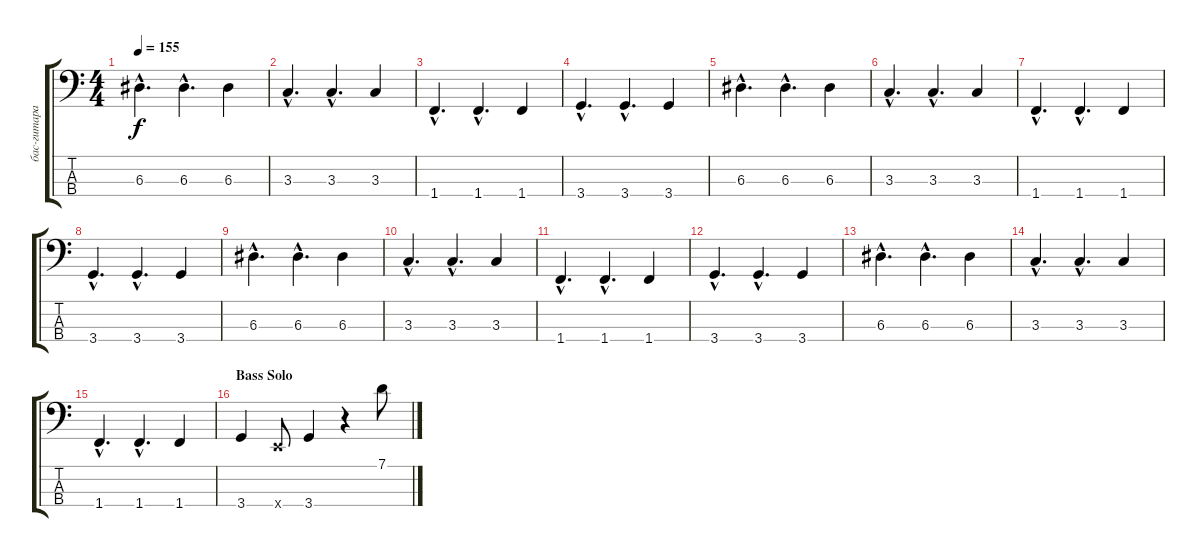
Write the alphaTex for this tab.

\track ("бас-гитара Peter Woodrobe" "бас-гитара") {instrument electricbassfinger}
\staff {score tabs}
\tuning (G2 D2 A1 E1) {hide}
\ts (4 4)
\tempo 155
\clef f4
\ks c
6.3{hac}.4{d dy f} 6.3{hac}.4{d} 6.3.4 |
3.3{hac}.4{d} 3.3{hac}.4{d} 3.3.4 |
1.4{hac}.4{d} 1.4{hac}.4{d} 1.4.4 |
3.4{hac}.4{d} 3.4{hac}.4{d} 3.4.4 |
6.3{hac}.4{d} 6.3{hac}.4{d} 6.3.4 |
3.3{hac}.4{d} 3.3{hac}.4{d} 3.3.4 |
1.4{hac}.4{d} 1.4{hac}.4{d} 1.4.4 |
3.4{hac}.4{d} 3.4{hac}.4{d} 3.4.4 |
6.3{hac}.4{d} 6.3{hac}.4{d} 6.3.4 |
3.3{hac}.4{d} 3.3{hac}.4{d} 3.3.4 |
1.4{hac}.4{d} 1.4{hac}.4{d} 1.4.4 |
3.4{hac}.4{d} 3.4{hac}.4{d} 3.4.4 |
6.3{hac}.4{d} 6.3{hac}.4{d} 6.3.4 |
3.3{hac}.4{d} 3.3{hac}.4{d} 3.3.4 |
1.4{hac}.4{d} 1.4{hac}.4{d} 1.4.4 |
\section ("" "Bass Solo")
3.4.4{volume 16} 0.4{x}.8 3.4.4 r.4 7.1.8
